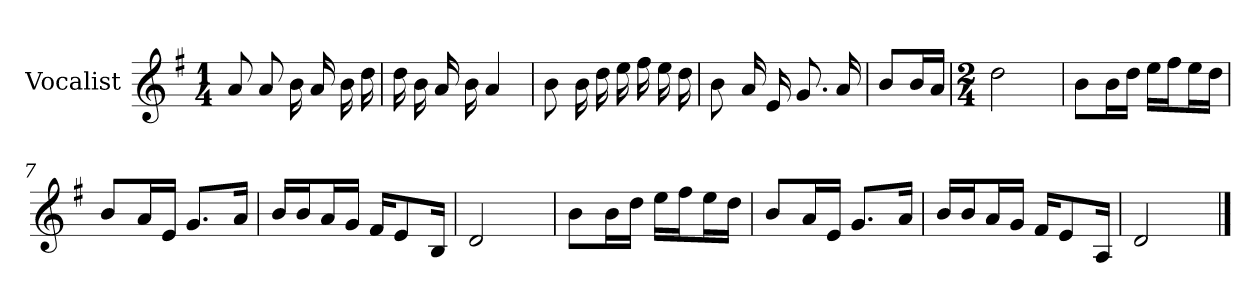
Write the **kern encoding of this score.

**kern
*part1
*staff1
*I"Vocalist
*k[f#]
*G:
*M1/4
=
8a
8a
16b
16a
16b
16dd
=1
16dd
16b
16a
16b
4a
=2
8b
16b
16dd
16ee
16ff#
16ee
16dd
=3
8b
16a
16e
8.g
16a
=4
8bL
16bL
16aJJ
=5
*M2/4
2dd
=6
8bL
16bL
16ddJJ
16eeLL
16ff#J
16eeL
16ddJJ
=7
8bL
16aL
16eJJ
8.gL
16aJk
=8
16bLL
16bJ
16aL
16gJJ
16f#KL
8e
16BJk
=9
2d
=10
8bL
16bL
16ddJJ
16eeLL
16ff#J
16eeL
16ddJJ
=11
8bL
16aL
16eJJ
8.gL
16aJk
=12
16bLL
16bJ
16aL
16gJJ
16f#KL
8e
16AJk
=13
2d
==
*-
